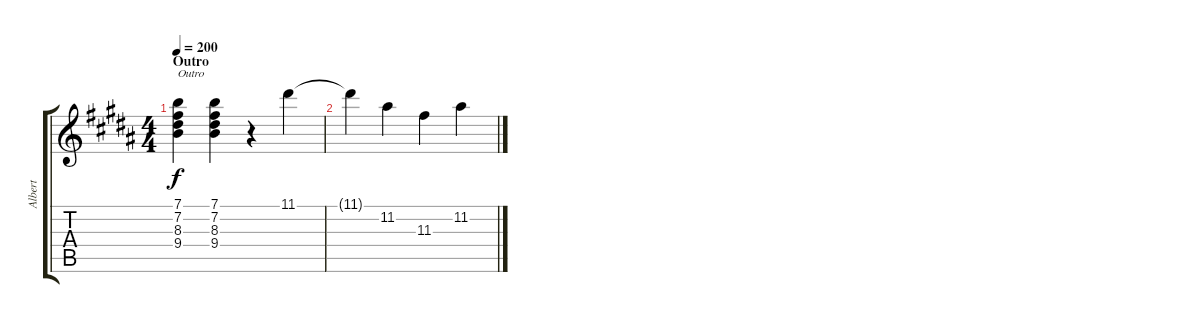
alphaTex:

\track ("Albert" "Albert") {instrument electricguitarjazz}
\staff {score tabs}
\tuning (E4 B3 G3 D3 A2 E2) {hide}
\ts (4 4)
\section ("" "Outro")
\tempo 200
\clef g2
\ks b
(7.1 7.2 8.3 9.4).4{txt "Outro" dy f} (7.1 7.2 8.3 9.4).4 r.4 11.1.4 |
11.1{t}.4 11.2.4 11.3.4 11.2.4
